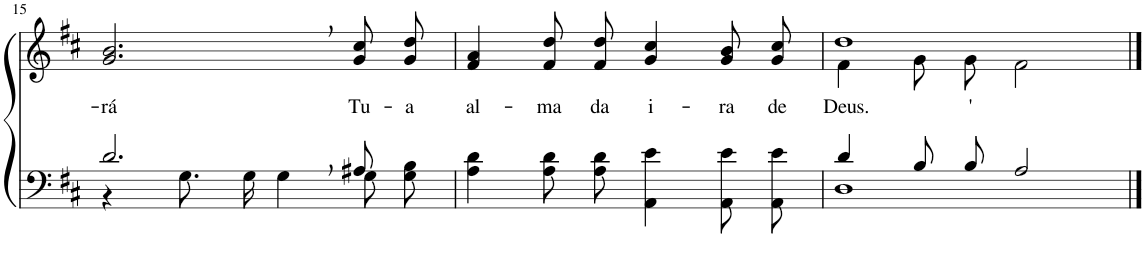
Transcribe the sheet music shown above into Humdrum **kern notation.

**kern	**kern	**text
*part2	*part1	*part1
*staff2	*staff1	*staff1
*I"Parte III e IV	*I"Parte I e II	*
!!LO:PB:g=z
*clefF4	*clefG2	*
*Trd1c2	*Trd1c2	*
*k[f#c#]	*k[f#c#]	*
*M4/4	*M4/4	*
=15	=15	=15
*^	*	*
!	!	!	!LO:LY:b
2.d,/	4r	2.g/, 2.b/,	-rá
.	8.G\L	.	.
.	16G\Jk	.	.
.	4G\	.	.
!	!	!	!LO:LY:b
8A#X/	8G\L	8g\ 8cc#\L	Tu-
!	!	!	!LO:LY:b
8ryy	8G\ 8B\J	8g\ 8dd\J	-a
=16	=16	=16	=16
!	!	!	!LO:LY:b
*v	*v	*	*
4A\ 4d\	4f#/ 4a/	al-
!	!	!LO:LY:b
8A\ 8d\L	8f#/ 8dd/L	-ma
!	!	!LO:LY:b
8A\ 8d\J	8f#/ 8dd/J	da
!	!	!LO:LY:b
4AA\ 4e\	4g/ 4cc#/	i-
!	!	!LO:LY:b
8AA\ 8e\L	8g/ 8b/L	-ra
!	!	!LO:LY:b
8AA\ 8e\J	8g/ 8cc#/J	de
=17	=17	=17
*^	*^	*
!	!	!	!	!LO:LY:b
4d/	1D	1dd	4f#\	Deus.
8B/L	.	.	8g\L	.
!	!	!	!	!LO:LY:b
8B/J	.	.	8g\J	'
2A/	.	.	2f#\	.
*v	*v	*	*	*
*	*v	*v	*
==	==	==
*-	*-	*-
